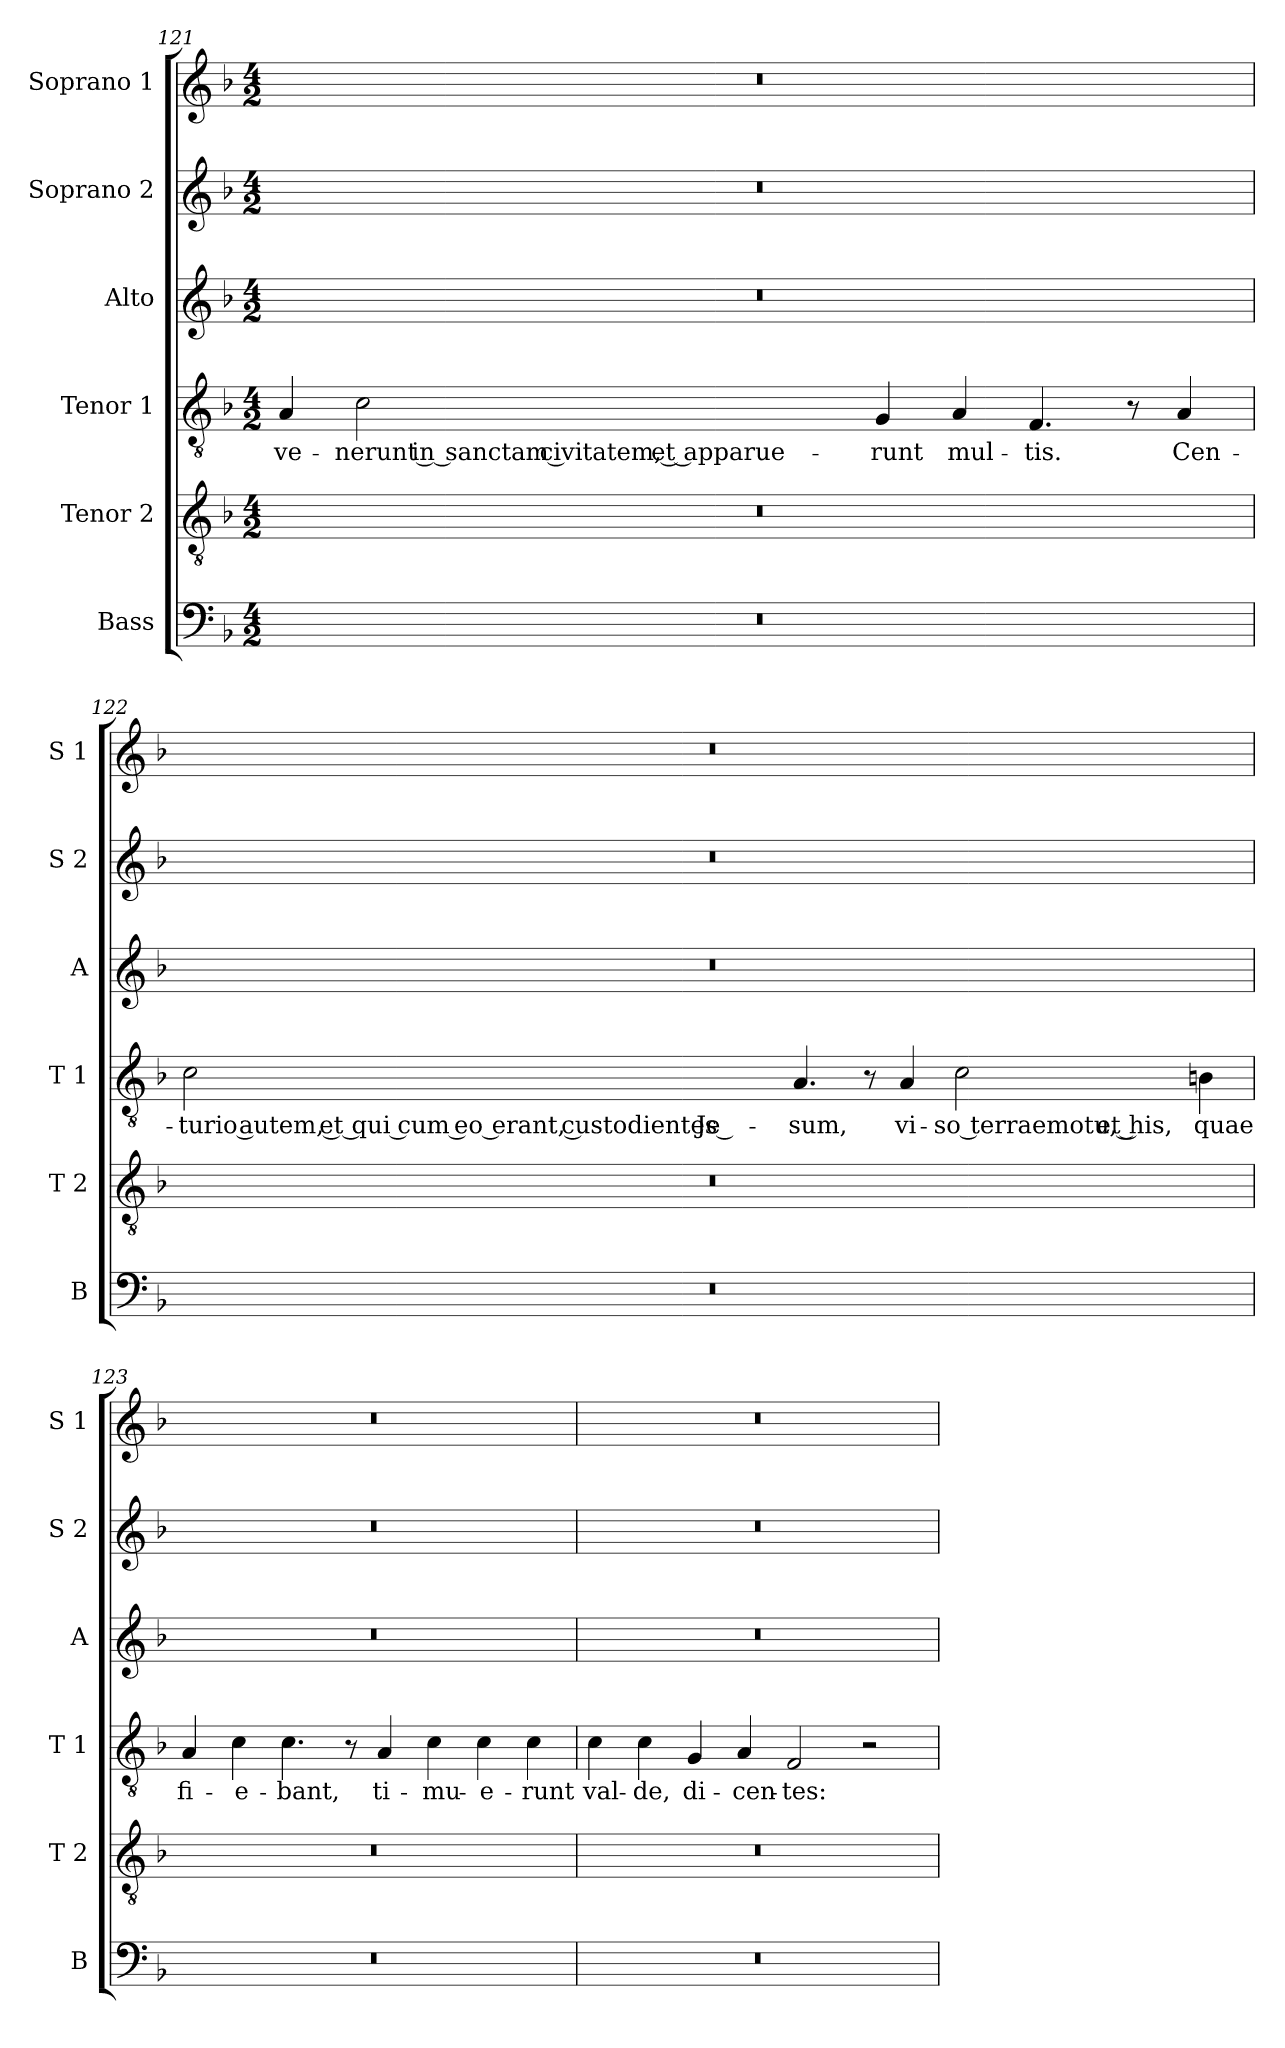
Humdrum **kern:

**kern	**kern	**kern	**text	**kern	**kern	**kern
*part6	*part5	*part4	*part4	*part3	*part2	*part1
*staff6	*staff5	*staff4	*staff4	*staff3	*staff2	*staff1
*I"Bass	*I"Tenor 2	*I"Tenor 1	*	*I"Alto	*I"Soprano 2	*I"Soprano 1
*I'B	*I'T 2	*I'T 1	*	*I'A	*I'S 2	*I'S 1
!!LO:LB:g=z
*clefF4	*clefGv2	*clefGv2	*	*clefG2	*clefG2	*clefG2
*k[b-]	*k[b-]	*k[b-]	*	*k[b-]	*k[b-]	*k[b-]
*F:	*F:	*F:	*	*F:	*F:	*F:
*M4/2	*M4/2	*M4/2	*	*M4/2	*M4/2	*M4/2
=121	=121	=121	=121	=121	=121	=121
!	!	!	!LO:LY:b	!	!	!
0r	0r	4A/	ve-	0r	0r	0r
!	!	!	!LO:LY:b	!	!	!
.	.	2c\	-nerunt in sanctam civitatem, et apparue-	.	.	.
!	!	!	!LO:LY:b	!	!	!
.	.	4G/	-runt	.	.	.
!	!	!	!LO:LY:b	!	!	!
.	.	4A/	mul-	.	.	.
!	!	!	!LO:LY:b	!	!	!
.	.	4.F/	-tis.	.	.	.
.	.	8r	.	.	.	.
!	!	!	!LO:LY:b	!	!	!
.	.	4A/	Cen-	.	.	.
!!LO:LB:g=z
=122	=122	=122	=122	=122	=122	=122
!	!	!	!LO:LY:b	!	!	!
0r	0r	2c\	-turio autem, et qui cum eo erant, custodientes Je-	0r	0r	0r
!	!	!	!LO:LY:b	!	!	!
.	.	4.A/	-sum,	.	.	.
.	.	8r	.	.	.	.
!	!	!	!LO:LY:b	!	!	!
.	.	4A/	vi-	.	.	.
!	!	!	!LO:LY:b	!	!	!
.	.	2c\	-so terraemotu, et his,	.	.	.
!	!	!	!LO:LY:b	!	!	!
.	.	4Bn\	quae	.	.	.
=123	=123	=123	=123	=123	=123	=123
!	!	!	!LO:LY:b	!	!	!
0r	0r	4A/	fi-	0r	0r	0r
!	!	!	!LO:LY:b	!	!	!
.	.	4c\	-e-	.	.	.
!	!	!	!LO:LY:b	!	!	!
.	.	4.c\	-bant,	.	.	.
.	.	8r	.	.	.	.
!	!	!	!LO:LY:b	!	!	!
.	.	4A/	ti-	.	.	.
!	!	!	!LO:LY:b	!	!	!
.	.	4c\	-mu-	.	.	.
!	!	!	!LO:LY:b	!	!	!
.	.	4c\	-e-	.	.	.
!	!	!	!LO:LY:b	!	!	!
.	.	4c\	-runt	.	.	.
!!LO:LB:g=z
=124	=124	=124	=124	=124	=124	=124
!	!	!	!LO:LY:b	!	!	!
0r	0r	4c\	val-	0r	0r	0r
!	!	!	!LO:LY:b	!	!	!
.	.	4c\	-de,	.	.	.
!	!	!	!LO:LY:b	!	!	!
.	.	4G/	di-	.	.	.
!	!	!	!LO:LY:b	!	!	!
.	.	4A/	-cen-	.	.	.
!	!	!	!LO:LY:b	!	!	!
.	.	2F/	-tes:	.	.	.
.	.	2r	.	.	.	.
=	=	=	=	=	=	=
*-	*-	*-	*-	*-	*-	*-
